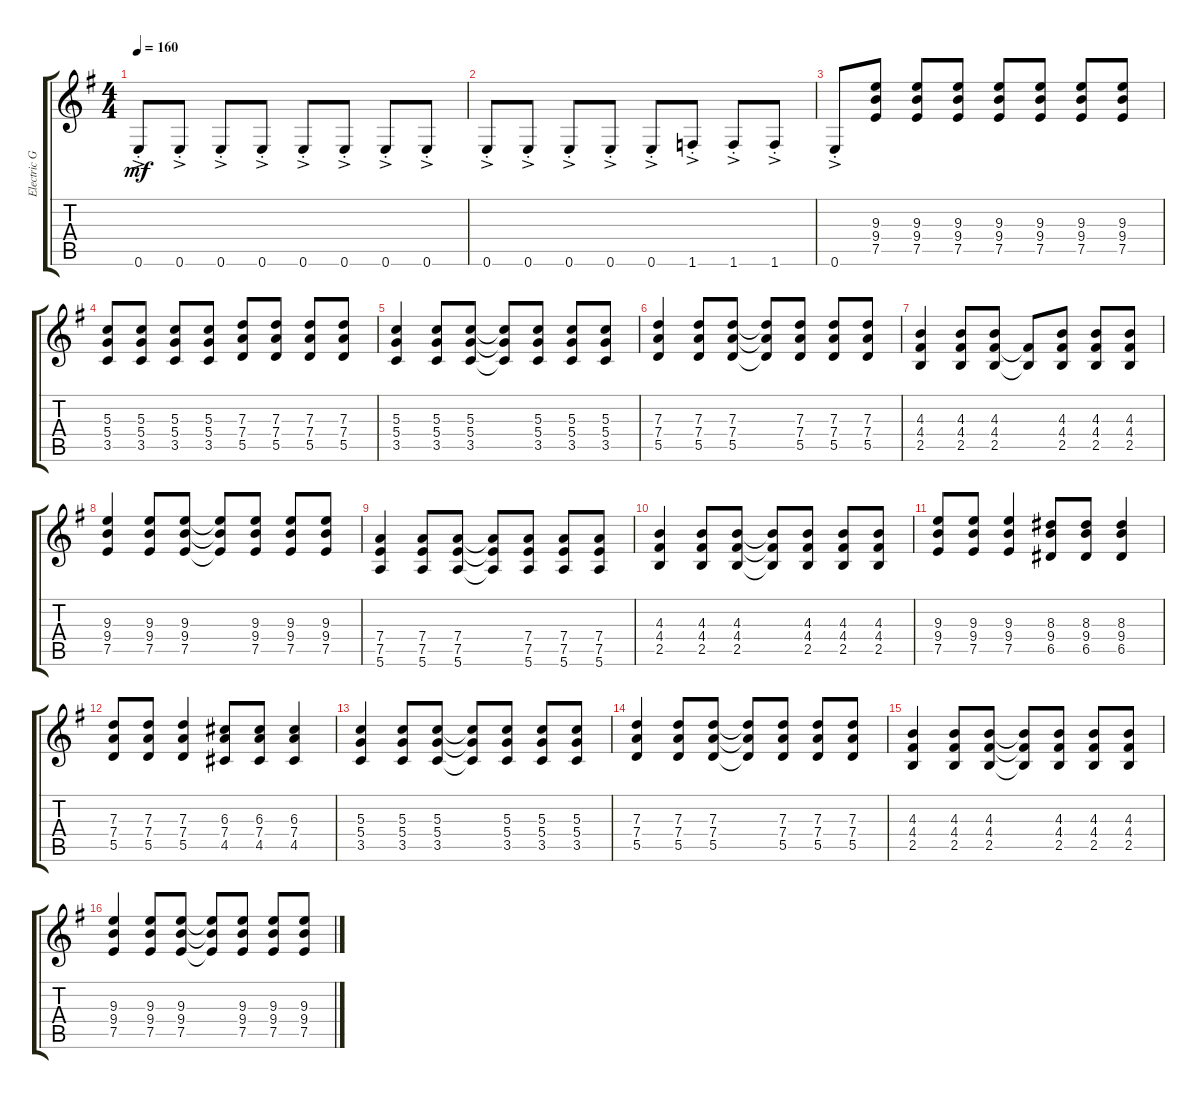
\track ("Electric Guitar" "Electric G") {instrument distortionguitar}
\staff {score tabs}
\tuning (E4 B3 G3 D3 A2 E2) {hide}
\ts (4 4)
\tempo 160
\clef g2
\ks g
0.6{ac st}.8{dy mf} 0.6{ac st}.8 0.6{ac st}.8 0.6{ac st}.8 0.6{ac st}.8 0.6{ac st}.8 0.6{ac st}.8 0.6{ac st}.8 |
0.6{ac st}.8 0.6{ac st}.8 0.6{ac st}.8 0.6{ac st}.8 0.6{ac st}.8 1.6{ac st}.8 1.6{ac st}.8 1.6{ac st}.8 |
0.6{ac st}.8 (9.3 9.4 7.5).8 (9.3 9.4 7.5).8 (9.3 9.4 7.5).8 (9.3 9.4 7.5).8 (9.3 9.4 7.5).8 (9.3 9.4 7.5).8 (9.3 9.4 7.5).8 |
(5.3 5.4 3.5).8 (5.3 5.4 3.5).8 (5.3 5.4 3.5).8 (5.3 5.4 3.5).8 (7.3 7.4 5.5).8 (7.3 7.4 5.5).8 (7.3 7.4 5.5).8 (7.3 7.4 5.5).8 |
(5.3 5.4 3.5).4 (5.3 5.4 3.5).8 (5.3 5.4 3.5).8 (5.3{t} 5.4{t} 3.5{t}).8 (5.3 5.4 3.5).8 (5.3 5.4 3.5).8 (5.3 5.4 3.5).8 |
(7.3 7.4 5.5).4 (7.3 7.4 5.5).8 (7.3 7.4 5.5).8 (7.3{t} 7.4{t} 5.5{t}).8 (7.3 7.4 5.5).8 (7.3 7.4 5.5).8 (7.3 7.4 5.5).8 |
(4.3 4.4 2.5).4 (4.3 4.4 2.5).8 (4.3 4.4 2.5).8 (4.4{t} 2.5{t}).8 (4.3 4.4 2.5).8 (4.3 4.4 2.5).8 (4.3 4.4 2.5).8 |
(9.3 9.4 7.5).4 (9.3 9.4 7.5).8 (9.3 9.4 7.5).8 (9.3{t} 9.4{t} 7.5{t}).8 (9.3 9.4 7.5).8 (9.3 9.4 7.5).8 (9.3 9.4 7.5).8 |
(7.4 7.5 5.6).4 (7.4 7.5 5.6).8 (7.4 7.5 5.6).8 (7.4{t} 7.5{t} 5.6{t}).8 (7.4 7.5 5.6).8 (7.4 7.5 5.6).8 (7.4 7.5 5.6).8 |
(4.3 4.4 2.5).4 (4.3 4.4 2.5).8 (4.3 4.4 2.5).8 (4.3{t} 4.4{t} 2.5{t}).8 (4.3 4.4 2.5).8 (4.3 4.4 2.5).8 (4.3 4.4 2.5).8 |
(9.3 9.4 7.5).8 (9.3 9.4 7.5).8 (9.3 9.4 7.5).4 (8.3 9.4 6.5).8 (8.3 9.4 6.5).8 (8.3 9.4 6.5).4 |
(7.3 7.4 5.5).8 (7.3 7.4 5.5).8 (7.3 7.4 5.5).4 (6.3 7.4 4.5).8 (6.3 7.4 4.5).8 (6.3 7.4 4.5).4 |
(5.3 5.4 3.5).4 (5.3 5.4 3.5).8 (5.3 5.4 3.5).8 (5.3{t} 5.4{t} 3.5{t}).8 (5.3 5.4 3.5).8 (5.3 5.4 3.5).8 (5.3 5.4 3.5).8 |
(7.3 7.4 5.5).4 (7.3 7.4 5.5).8 (7.3 7.4 5.5).8 (7.3{t} 7.4{t} 5.5{t}).8 (7.3 7.4 5.5).8 (7.3 7.4 5.5).8 (7.3 7.4 5.5).8 |
(4.3 4.4 2.5).4 (4.3 4.4 2.5).8 (4.3 4.4 2.5).8 (4.3{t} 4.4{t} 2.5{t}).8 (4.3 4.4 2.5).8 (4.3 4.4 2.5).8 (4.3 4.4 2.5).8 |
(9.3 9.4 7.5).4 (9.3 9.4 7.5).8 (9.3 9.4 7.5).8 (9.3{t} 9.4{t} 7.5{t}).8 (9.3 9.4 7.5).8 (9.3 9.4 7.5).8 (9.3 9.4 7.5).8
